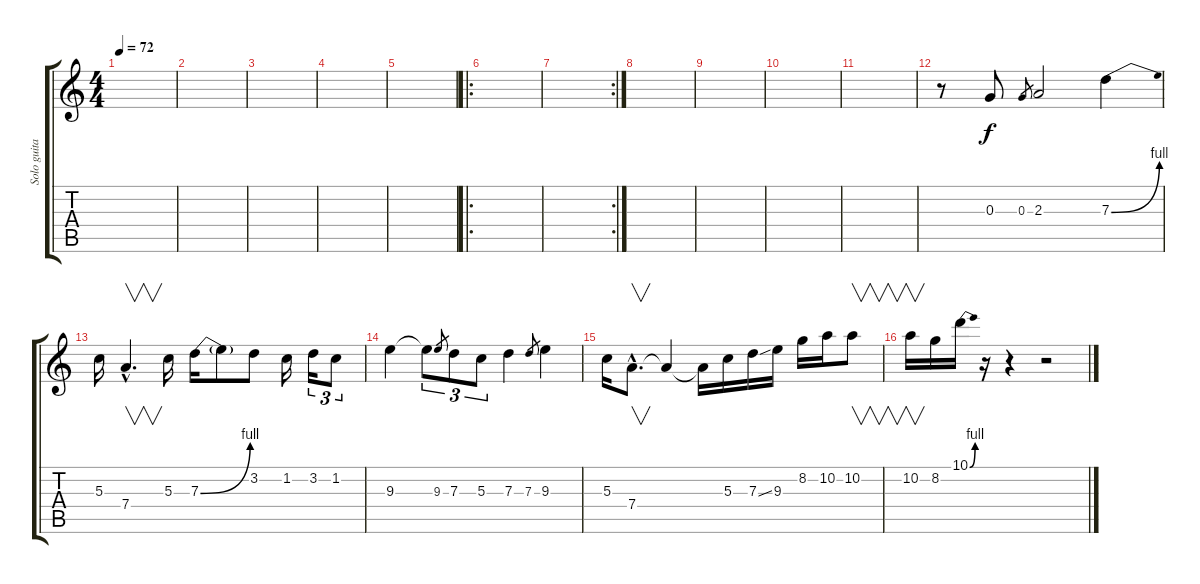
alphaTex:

\track ("Solo guitare" "Solo guita") {instrument distortionguitar}
\staff {score tabs}
\tuning (E4 B3 G3 D3 A2 E2) {hide}
\ts (4 4)
\tempo 72
\clef g2
\ks c
|
|
|
|
|
\ro
|
\rc 2
|
|
|
|
|
r.8 0.3.8 0.3.8{gr dy f} 2.3.2 7.3{be (bend 0 0 60 4)}.4 |
5.3.16 7.4{hac}.4{v d} 5.3.16 7.3{be (bend 0 0 60 4)}.16 7.3{t}.8 3.2.8 1.2.16 3.2.16{tu (3 2)} 1.2.8{tu (3 2)} |
9.3.4 9.3{t}.8{tu (3 2)} 9.3.8{gr} 7.3.8{tu (3 2)} 5.3.8{tu (3 2)} 7.3.4 7.3.8{gr} 9.3.4 |
5.3.16 7.4{hac}.8{v d} 7.4{t}.4 7.4{t}.16 5.3.16 7.3{ss}.16 9.3.16 8.2.16 10.2.16 10.2.8{v} |
10.2.16{v} 8.2.16 10.1{be (bend 0 0 60 4)}.16 r.16 r.4 r.2
